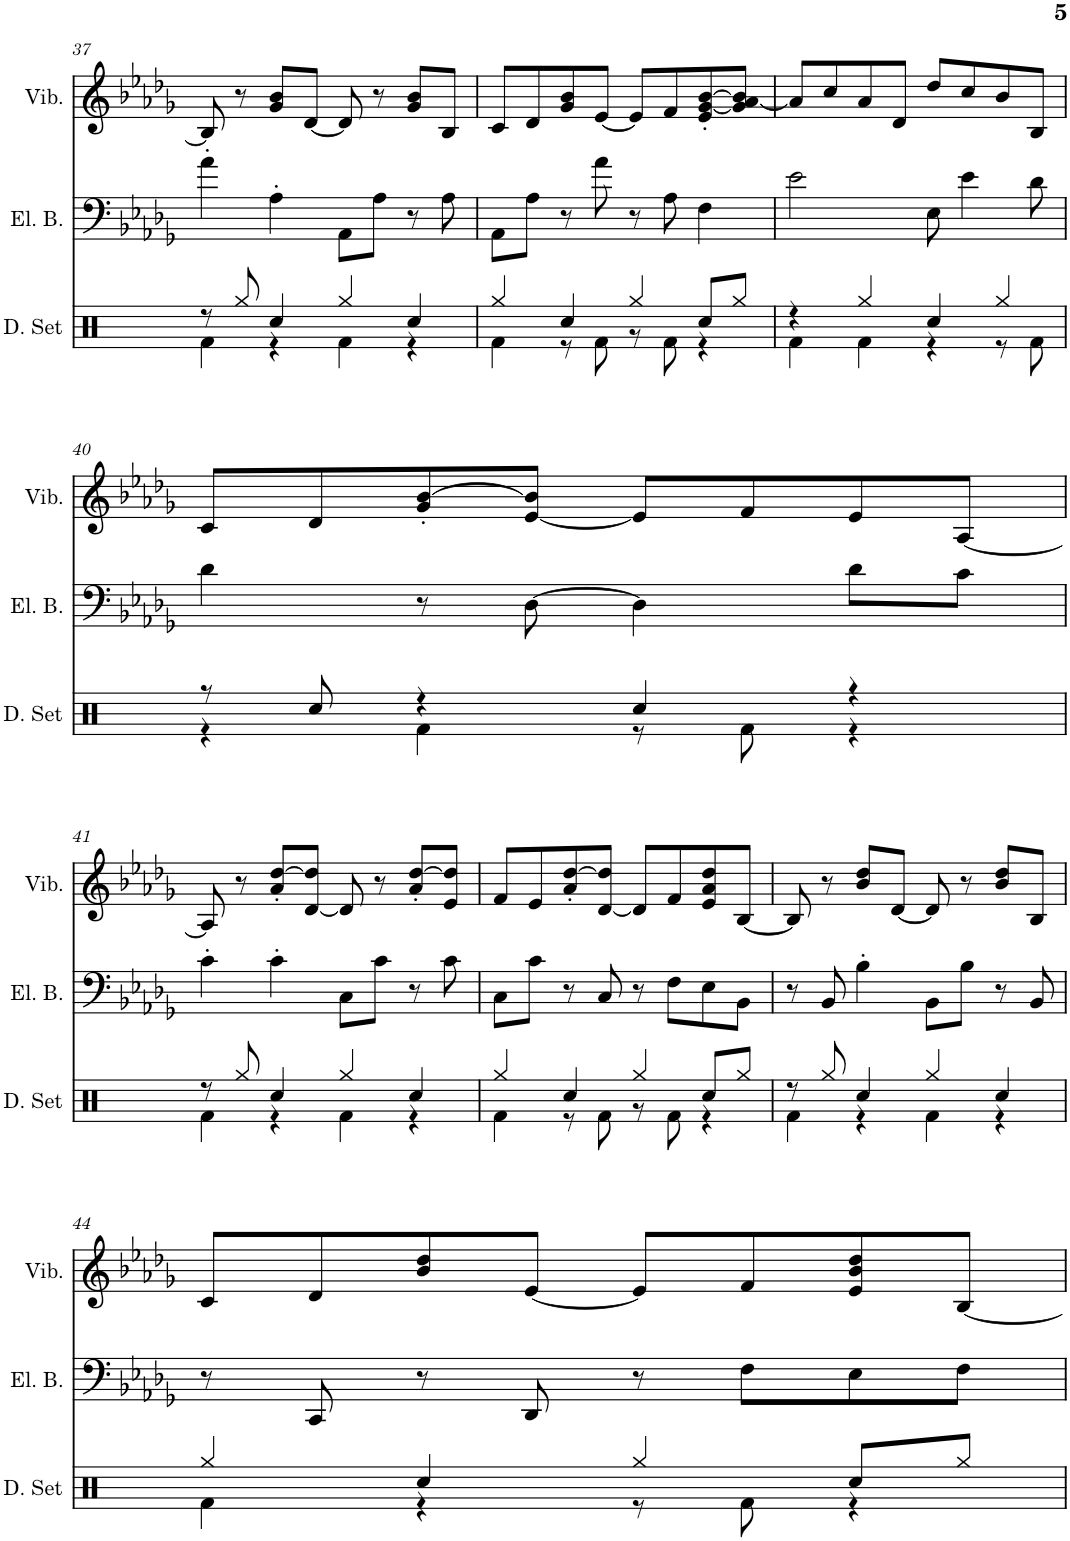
**kern	**kern	**kern
*part3	*part2	*part1
*staff3	*staff2	*staff1
*I"Drumset, Drum Set	*I"6-str. Electric Bass, Electric Bass	*I"Vibraphone
*I'D. Set	*I'El. B.	*I'Vib.
!!LO:PB:g=z
*clefX	*clefF4	*clefG2
*	*Trd7c12	*
*k[]	*k[b-e-a-d-g-]	*k[b-e-a-d-g-]
*M4/4	*M4/4	*M4/4
=37	=37	=37
*^	*	*
8r	4Rf\	4a-'\	8B-/]
8Rgg/	.	.	8r
4Rcc/	4r	4A-'\	8g-/ 8b-/L
.	.	.	[8d-/J
4Rgg/	4Rf\	8AA-\L	8d-/]
.	.	8A-\J	8r
4Rcc/	4r	8r	8g-/ 8b-/L
.	.	8A-\	8B-/J
=38	=38	=38	=38
4Rgg/	4Rf\	8AA-\L	8c/L
.	.	8A-\J	8d-/
4Rcc/	8r	8r	8g-/ 8b-/
.	8Rf\	8a-\	[8e-/J
4Rgg/	8r	8r	8e-/L]
.	8Rf\	8A-\	8f/
8Rcc/L	4r	4F\	8e-/' [8g-/' [8b-/'
8Rgg/J	.	.	8g-/] [8a-/ 8b-/]J
=39	=39	=39	=39
4r	4Rf\	2e-\	8a-/L]
.	.	.	8cc/
4Rgg/	4Rf\	.	8a-/
.	.	.	8d-/J
4Rcc/	4r	8E-\	8dd-/L
.	.	4e-\	8cc/
4Rgg/	8r	.	8b-/
.	8Rf\	8d-\	8B-/J
!!LO:LB:g=z
=40	=40	=40	=40
8r	4r	4d-\	8c/L
8Rcc/	.	.	8d-/
4r	4Rf\	8r	8g-/' [8b-/'
.	.	[8D-\	[8e-/ 8b-/]J
4Rcc/	8r	4D-\]	8e-/L]
.	8Rf\	.	8f/
4r	4r	8d-\L	8e-/
.	.	8c\J	[8A-/J
!!LO:LB:g=z
=41	=41	=41	=41
8r	4Rf\	4c'\	8A-/]
8Rgg/	.	.	8r
4Rcc/	4r	4c'\	8a-/' [8dd-/'L
.	.	.	[8d-/ 8dd-/]J
4Rgg/	4Rf\	8C\L	8d-/]
.	.	8c\J	8r
4Rcc/	4r	8r	8a-/' [8dd-/'L
.	.	8c\	8e-/ 8dd-/]J
=42	=42	=42	=42
4Rgg/	4Rf\	8C\L	8f/L
.	.	8c\J	8e-/
4Rcc/	8r	8r	8a-/' [8dd-/'
.	8Rf\	8C/	[8d-/ 8dd-/]J
4Rgg/	8r	8r	8d-/L]
.	8Rf\	8F\L	8f/
8Rcc/L	4r	8E-\	8e-/ 8a-/ 8dd-/
8Rgg/J	.	8BB-\J	[8B-/J
=43	=43	=43	=43
8r	4Rf\	8r	8B-/]
8Rgg/	.	8BB-/	8r
4Rcc/	4r	4B-'\	8b-/ 8dd-/L
.	.	.	[8d-/J
4Rgg/	4Rf\	8BB-\L	8d-/]
.	.	8B-\J	8r
4Rcc/	4r	8r	8b-/ 8dd-/L
.	.	8BB-/	8B-/J
!!LO:LB:g=z
=44	=44	=44	=44
4Rgg/	4Rf\	8r	8c/L
.	.	8CC/	8d-/
4Rcc/	4r	8r	8b-/ 8dd-/
.	.	8DD-/	[8e-/J
4Rgg/	8r	8r	8e-/L]
.	8Rf\	8F\L	8f/
8Rcc/L	4r	8E-\	8e-/ 8b-/ 8dd-/
8Rgg/J	.	8F\J	[8B-/J
*v	*v	*	*
=	=	=
*-	*-	*-
